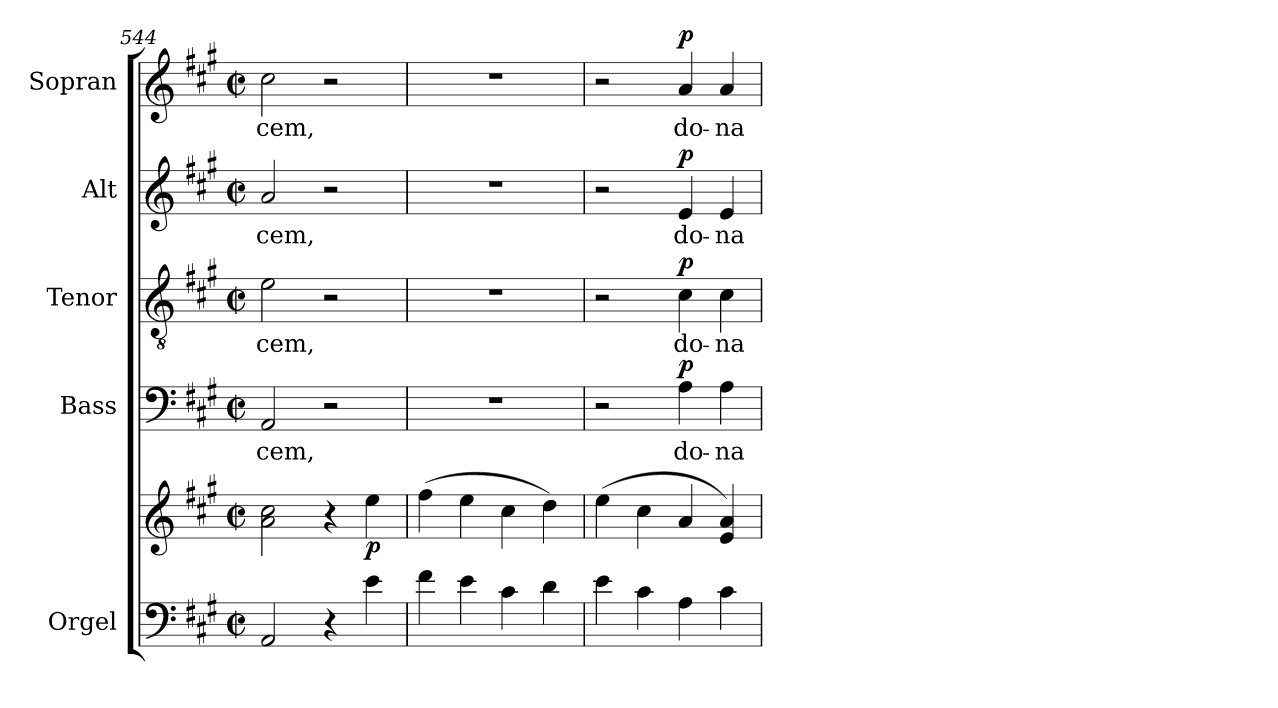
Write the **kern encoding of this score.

**kern	**kern	**dynam	**kern	**text	**dynam	**kern	**text	**dynam	**kern	**text	**dynam	**kern	**text	**dynam
*part5	*part5	*part5	*part4	*part4	*part4	*part3	*part3	*part3	*part2	*part2	*part2	*part1	*part1	*part1
*staff6	*staff5	*staff5/6	*staff4	*staff4	*staff4	*staff3	*staff3	*staff3	*staff2	*staff2	*staff2	*staff1	*staff1	*staff1
*I"Orgel	*	*	*I"Bass	*	*	*I"Tenor	*	*	*I"Alt	*	*	*I"Sopran	*	*
*I'Org.	*	*	*I'B.	*	*	*I'T.	*	*	*I'A.	*	*	*I'S.	*	*
*clefF4	*clefG2	*	*clefF4	*	*	*clefGv2	*	*	*clefG2	*	*	*clefG2	*	*
*k[f#c#g#]	*k[f#c#g#]	*	*k[f#c#g#]	*	*	*k[f#c#g#]	*	*	*k[f#c#g#]	*	*	*k[f#c#g#]	*	*
*A:	*A:	*	*A:	*	*	*A:	*	*	*A:	*	*	*A:	*	*
*M2/2	*M2/2	*	*M2/2	*	*	*M2/2	*	*	*M2/2	*	*	*M2/2	*	*
*met(c|)	*met(c|)	*	*met(c|)	*	*	*met(c|)	*	*	*met(c|)	*	*	*met(c|)	*	*
=544	=544	=544	=544	=544	=544	=544	=544	=544	=544	=544	=544	=544	=544	=544
!	!	!	!	!LO:LY:b	!	!	!LO:LY:b	!	!	!LO:LY:b	!	!	!LO:LY:b	!
2AA/	2a\ 2cc#\	.	2AA/	-cem,	.	2e\	-cem,	.	2a/	-cem,	.	2cc#\	-cem,	.
4r	4r	.	2r	.	.	2r	.	.	2r	.	.	2r	.	.
!	!	!LO:DY:b	!	!	!	!	!	!	!	!	!	!	!	!
4e\	4ee\	p	.	.	.	.	.	.	.	.	.	.	.	.
=545	=545	=545	=545	=545	=545	=545	=545	=545	=545	=545	=545	=545	=545	=545
4f#\	(>4ff#\	.	1r	.	.	1r	.	.	1r	.	.	1r	.	.
4e\	4ee\	.	.	.	.	.	.	.	.	.	.	.	.	.
4c#\	4cc#\	.	.	.	.	.	.	.	.	.	.	.	.	.
4d\	4dd\)	.	.	.	.	.	.	.	.	.	.	.	.	.
=546	=546	=546	=546	=546	=546	=546	=546	=546	=546	=546	=546	=546	=546	=546
4e\	(>4ee\	.	2r	.	.	2r	.	.	2r	.	.	2r	.	.
4c#\	4cc#\	.	.	.	.	.	.	.	.	.	.	.	.	.
!	!	!	!	!LO:LY:b	!LO:DY:a	!	!LO:LY:b	!LO:DY:a	!	!LO:LY:b	!LO:DY:a	!	!LO:LY:b	!LO:DY:a
4A\	4a/	.	4A\	do-	p	4c#\	do-	p	4e/	do-	p	4a/	do-	p
!	!	!	!	!LO:LY:b	!	!	!LO:LY:b	!	!	!LO:LY:b	!	!	!LO:LY:b	!
4c#\	4e/ 4a/)	.	4A\	-na	.	4c#\	-na	.	4e/	-na	.	4a/	-na	.
=	=	=	=	=	=	=	=	=	=	=	=	=	=	=
*-	*-	*-	*-	*-	*-	*-	*-	*-	*-	*-	*-	*-	*-	*-
